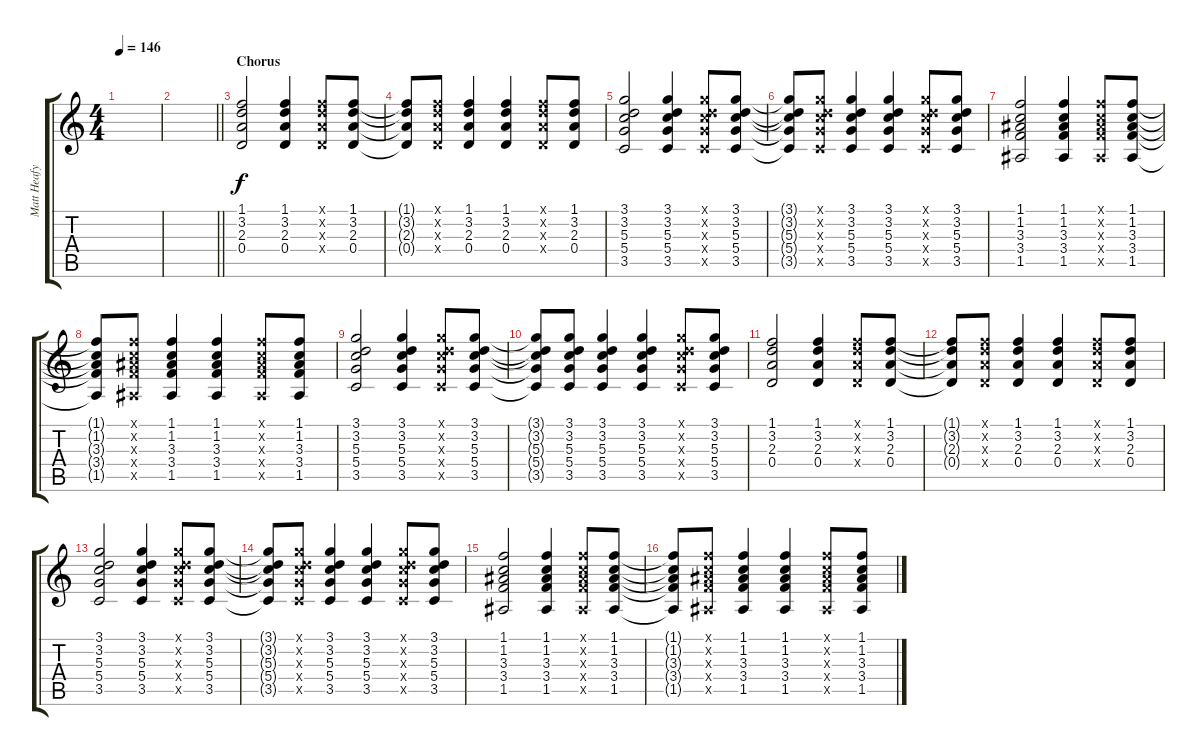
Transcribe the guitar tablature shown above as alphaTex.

\track ("Matt Heafy Acoustic" "Matt Heafy") {instrument acousticguitarsteel}
\staff {score tabs}
\tuning (E4 B3 G3 D3 A2 D2) {hide}
\ts (4 4)
\tempo 146
\clef g2
\ks c
|
\barLineRight lightlight
|
\section ("" "Chorus")
(1.1 3.2 2.3 0.4).2 (1.1 3.2 2.3 0.4).4 (1.1{x} 3.2{x} 2.3{x} 0.4{x}).8 (1.1 3.2 2.3 0.4).8 |
(1.1{t} 3.2{t} 2.3{t} 0.4{t}).8 (1.1{x} 3.2{x} 2.3{x} 0.4{x}).8 (1.1 3.2 2.3 0.4).4 (1.1 3.2 2.3 0.4).4 (1.1{x} 3.2{x} 2.3{x} 0.4{x}).8 (1.1 3.2 2.3 0.4).8 |
(3.1 3.2 5.3 5.4 3.5).2 (3.1 3.2 5.3 5.4 3.5).4 (3.1{x} 3.2{x} 5.3{x} 5.4{x} 3.5{x}).8 (3.1 3.2 5.3 5.4 3.5).8 |
(3.1{t} 3.2{t} 5.3{t} 5.4{t} 3.5{t}).8 (3.1{x} 3.2{x} 5.3{x} 5.4{x} 3.5{x}).8 (3.1 3.2 5.3 5.4 3.5).4 (3.1 3.2 5.3 5.4 3.5).4 (3.1{x} 3.2{x} 5.3{x} 5.4{x} 3.5{x}).8 (3.1 3.2 5.3 5.4 3.5).8 |
(1.1 1.2 3.3 3.4 1.5).2 (1.1 1.2 3.3 3.4 1.5).4 (1.1{x} 1.2{x} 3.3{x} 3.4{x} 1.5{x}).8 (1.1 1.2 3.3 3.4 1.5).8 |
(1.1{t} 1.2{t} 3.3{t} 3.4{t} 1.5{t}).8 (1.1{x} 1.2{x} 3.3{x} 3.4{x} 1.5{x}).8 (1.1 1.2 3.3 3.4 1.5).4 (1.1 1.2 3.3 3.4 1.5).4 (1.1{x} 1.2{x} 3.3{x} 3.4{x} 1.5{x}).8 (1.1 1.2 3.3 3.4 1.5).8 |
(3.1 3.2 5.3 5.4 3.5).2 (3.1 3.2 5.3 5.4 3.5).4 (3.1{x} 3.2{x} 5.3{x} 5.4{x} 3.5{x}).8 (3.1 3.2 5.3 5.4 3.5).8 |
(3.1{t} 3.2{t} 5.3{t} 5.4{t} 3.5{t}).8 (3.1 3.2 5.3 5.4 3.5).8 (3.1 3.2 5.3 5.4 3.5).4 (3.1 3.2 5.3 5.4 3.5).4 (3.1{x} 3.2{x} 5.3{x} 5.4{x} 3.5{x}).8 (3.1 3.2 5.3 5.4 3.5).8 |
(1.1 3.2 2.3 0.4).2 (1.1 3.2 2.3 0.4).4 (1.1{x} 3.2{x} 2.3{x} 0.4{x}).8 (1.1 3.2 2.3 0.4).8 |
(1.1{t} 3.2{t} 2.3{t} 0.4{t}).8 (1.1{x} 3.2{x} 2.3{x} 0.4{x}).8 (1.1 3.2 2.3 0.4).4 (1.1 3.2 2.3 0.4).4 (1.1{x} 3.2{x} 2.3{x} 0.4{x}).8 (1.1 3.2 2.3 0.4).8 |
(3.1 3.2 5.3 5.4 3.5).2 (3.1 3.2 5.3 5.4 3.5).4 (3.1{x} 3.2{x} 5.3{x} 5.4{x} 3.5{x}).8 (3.1 3.2 5.3 5.4 3.5).8 |
(3.1{t} 3.2{t} 5.3{t} 5.4{t} 3.5{t}).8 (3.1{x} 3.2{x} 5.3{x} 5.4{x} 3.5{x}).8 (3.1 3.2 5.3 5.4 3.5).4 (3.1 3.2 5.3 5.4 3.5).4 (3.1{x} 3.2{x} 5.3{x} 5.4{x} 3.5{x}).8 (3.1 3.2 5.3 5.4 3.5).8 |
(1.1 1.2 3.3 3.4 1.5).2 (1.1 1.2 3.3 3.4 1.5).4 (1.1{x} 1.2{x} 3.3{x} 3.4{x} 1.5{x}).8 (1.1 1.2 3.3 3.4 1.5).8 |
(1.1{t} 1.2{t} 3.3{t} 3.4{t} 1.5{t}).8 (1.1{x} 1.2{x} 3.3{x} 3.4{x} 1.5{x}).8 (1.1 1.2 3.3 3.4 1.5).4 (1.1 1.2 3.3 3.4 1.5).4 (1.1{x} 1.2{x} 3.3{x} 3.4{x} 1.5{x}).8 (1.1 1.2 3.3 3.4 1.5).8
